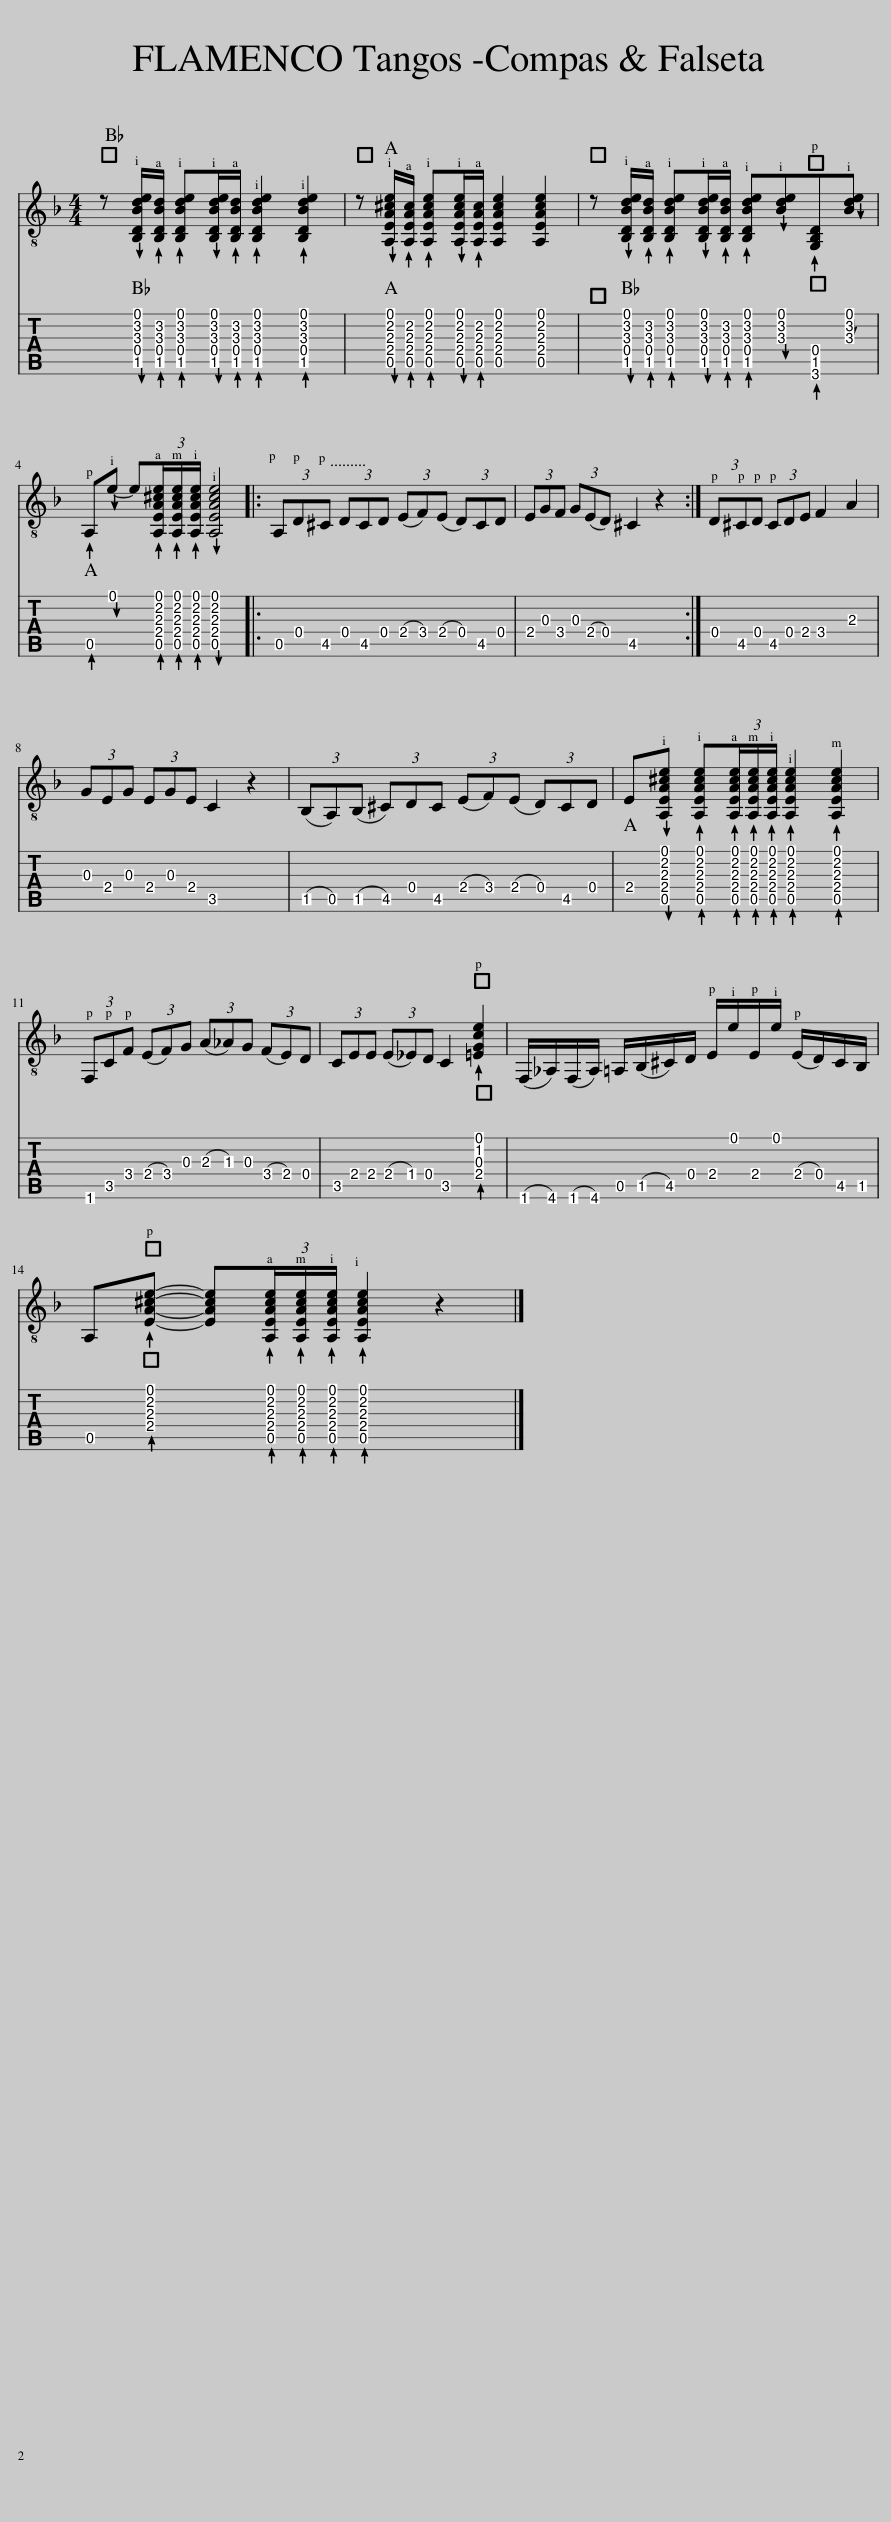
X:1
%%score { 1 | 2 }
L:1/8
M:4/4
I:linebreak $
K:F
V:1 treble-8
V:2 tab stafflines=6 strings="E2,A2,D3,G3,B3,E4 nostems "
V:1
 z [B,DBde]/[B,DBd]/ [B,DBde][B,DBde]/[B,DBd]/ [B,DBde]2 [B,DBde]2 | z [A,EA^ce]/[A,EAc]/ [A,EAce][A,EAce]/[A,EAc]/ [A,EAce]2 [A,EAce]2 | z [B,DBde]/[B,DBd]/ [B,DBde][B,DBde]/[B,DBd]/ [B,DBde][Bde][G,B,D][Bde] |$ A,e- e(3[A,EA^ce]/[A,EAce]/[A,EAce]/ [A,EAce]4 |: (3A,D^C (3DCD (3(EF)(E (3D)CD | %5
 (3EGF (3G(ED) ^C2 z2 :| (3D^CD (3CDE F2 A2 |$ (3GEG (3EGE C2 z2 | (3(B,A,)(B, (3^C)DC (3(EF)(E (3D)CD | E[A,EA^ce] [A,EAce](3[A,EAce]/[A,EAce]/[A,EAce]/ [A,EAce]2 [A,EAce]2 |$ %10
 (3F,CF (3(EF)G (3(A_A)G (3(FE)D | (3CEE (3(E_E)D C2 [=EGce]2 | (F,/_A,/)(F,/A,/) =A,/(B,/^C/)D/ E/e/E/e/ (E/D/)C/B,/ |$ A,[EA^ce]- [EAce](3[A,EAce]/[A,EAce]/[A,EAce]/ [A,EAce]2 z2 |] %14
V:2
 x [!5!B,,!4!D,!3!B,!2!D!1!E]/ [!5!B,,!4!D,!3!B,!2!D]/ [!5!B,,!4!D,!3!B,!2!D!1!E] [!5!B,,!4!D,!3!B,!2!D!1!E]/ [!5!B,,!4!D,!3!B,!2!D]/ [!5!B,,!4!D,!3!B,!2!D!1!E]2 [!5!B,,!4!D,!3!B,!2!D!1!E]2 | x [!5!A,,!4!E,!3!A,!2!^C!1!E]/ [!5!A,,!4!E,!3!A,!2!C]/ [!5!A,,!4!E,!3!A,!2!C!1!E] [!5!A,,!4!E,!3!A,!2!C!1!E]/ [!5!A,,!4!E,!3!A,!2!C]/ [!5!A,,!4!E,!3!A,!2!C!1!E]2 [!5!A,,!4!E,!3!A,!2!C!1!E]2 | x [!5!B,,!4!D,!3!B,!2!D!1!E]/ [!5!B,,!4!D,!3!B,!2!D]/ [!5!B,,!4!D,!3!B,!2!D!1!E] [!5!B,,!4!D,!3!B,!2!D!1!E]/ [!5!B,,!4!D,!3!B,!2!D]/ [!5!B,,!4!D,!3!B,!2!D!1!E] [!3!B,!2!D!1!E] [!6!G,,!5!B,,!4!D,] [!3!B,!2!D!1!E] |$ !5!A,, !1!E- !1!E (3[!5!A,,!4!E,!3!A,!2!^C!1!E]/ [!5!A,,!4!E,!3!A,!2!C!1!E]/ [!5!A,,!4!E,!3!A,!2!C!1!E]/ [!5!A,,!4!E,!3!A,!2!C!1!E]4 |: (3!5!A,, !4!D, !5!^C, (3!4!D, !5!C, !4!D, (3(!4!E, !4!F,) (!4!E, (3!4!D,) !5!C, !4!D, | %5
 (3!4!E, !3!G, !4!F, (3!3!G, (!4!E, !4!D,) !5!^C,2 x2 :| (3!4!D, !5!^C, !4!D, (3!5!C, !4!D, !4!E, !4!F,2 !3!A,2 |$ (3!3!G, !4!E, !3!G, (3!4!E, !3!G, !4!E, !5!C,2 x2 | (3(!5!B,, !5!A,,) (!5!B,, (3!5!^C,) !4!D, !5!C, (3(!4!E, !4!F,) (!4!E, (3!4!D,) !5!C, !4!D, | !4!E, [!5!A,,!4!E,!3!A,!2!^C!1!E] [!5!A,,!4!E,!3!A,!2!C!1!E] (3[!5!A,,!4!E,!3!A,!2!^C!1!E]/ [!5!A,,!4!E,!3!A,!2!C!1!E]/ [!5!A,,!4!E,!3!A,!2!C!1!E]/ [!5!A,,!4!E,!3!A,!2!C!1!E]2 [!5!A,,!4!E,!3!A,!2!C!1!E]2 |$ %10
 (3!6!F,, !5!C, !4!F, (3(!4!E, !4!F,) !3!G, (3(!3!A, !3!_A,) !3!G, (3(!4!F, !4!E,) !4!D, | (3!5!C, !4!E, !4!E, (3(!4!E, !4!_E,) !4!D, !5!C,2 [!4!=E,!3!G,!2!C!1!E]2 | (!6!F,,/ !6!_A,,/) (!6!F,,/ !6!A,,/) !5!=A,,/ (!5!B,,/ !5!^C,/) !4!D,/ !4!E,/ !1!E/ !4!E,/ !1!E/ (!4!E,/ !4!D,/) !5!C,/ !5!B,,/ |$ !5!A,, [!4!E,!3!A,!2!^C!1!E]- [!4!E,!3!A,!2!C!1!E] (3[!5!A,,!4!E,!3!A,!2!C!1!E]/ [!5!A,,!4!E,!3!A,!2!C!1!E]/ [!5!A,,!4!E,!3!A,!2!C!1!E]/ [!5!A,,!4!E,!3!A,!2!C!1!E]2 x2 |] %14
